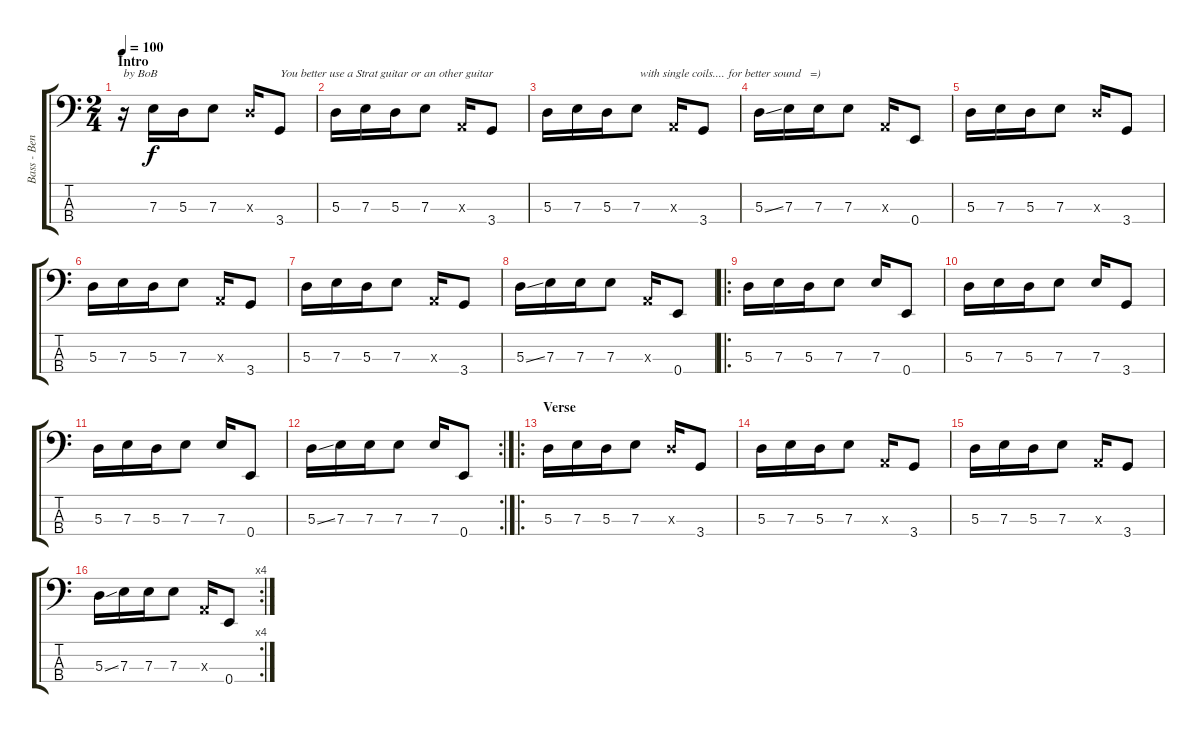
\track ("Bass - Ben Kenney" "Bass - Ben") {instrument electricbassfinger}
\staff {score tabs}
\tuning (G2 D2 A1 E1) {hide}
\ts (2 4)
\section ("" "Intro")
\tempo 100
\clef f4
\ks c
r.16{txt "by BoB" dy f instrument electricbassfinger} 7.3.16 5.3.16 7.3.8 5.3{x}.16 3.4.8{txt "You better use a Strat guitar or an other guitar"} |
5.3.16 7.3.16 5.3.16 7.3.8 0.3{x}.16 3.4.8 |
5.3.16 7.3.16 5.3.16 7.3.8{txt " with single coils.... for better sound   =)"} 0.3{x}.16 3.4.8 |
5.3{ss}.16 7.3.16 7.3.16 7.3.8 0.3{x}.16 0.4.8 |
5.3.16 7.3.16 5.3.16 7.3.8 5.3{x}.16 3.4.8 |
5.3.16 7.3.16 5.3.16 7.3.8 0.3{x}.16 3.4.8 |
5.3.16 7.3.16 5.3.16 7.3.8 0.3{x}.16 3.4.8 |
5.3{ss}.16 7.3.16 7.3.16 7.3.8 0.3{x}.16 0.4.8 |
\ro
5.3.16{volume 16} 7.3.16 5.3.16 7.3.8 7.3.16 0.4.8 |
5.3.16 7.3.16 5.3.16 7.3.8 7.3.16 3.4.8 |
5.3.16 7.3.16 5.3.16 7.3.8 7.3.16 0.4.8 |
\rc 2
5.3{ss}.16 7.3.16 7.3.16 7.3.8 7.3.16 0.4.8 |
\ro
\section ("" "Verse")
5.3.16{volume 11} 7.3.16 5.3.16 7.3.8 5.3{x}.16 3.4.8 |
5.3.16 7.3.16 5.3.16 7.3.8 0.3{x}.16 3.4.8 |
5.3.16 7.3.16 5.3.16 7.3.8 0.3{x}.16 3.4.8 |
\rc 4
5.3{ss}.16 7.3.16 7.3.16 7.3.8 0.3{x}.16 0.4.8
